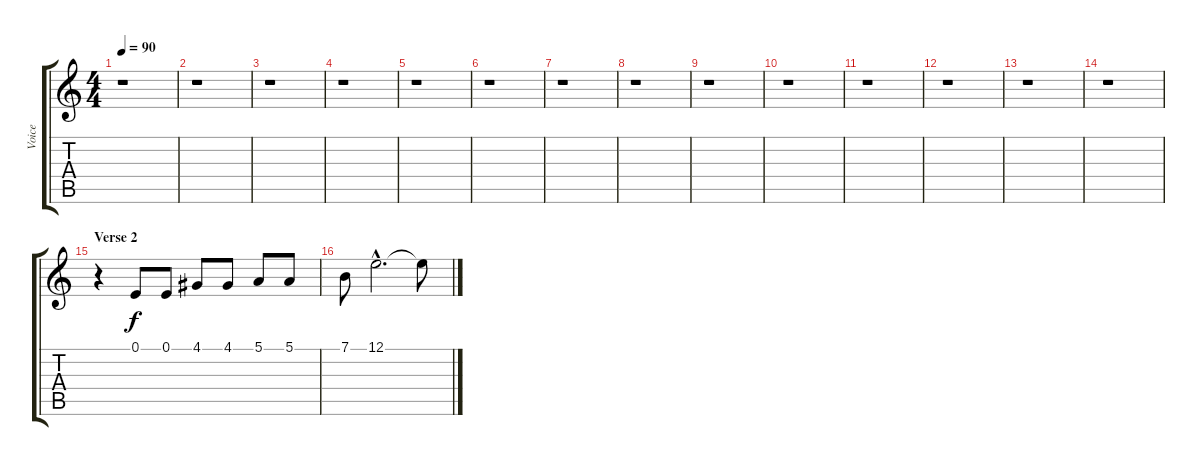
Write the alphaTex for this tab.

\track ("Voice" "Voice") {instrument tenorsax}
\staff {score tabs}
\tuning (E4 B3 G3 D3 A2 E2) {hide}
\ts (4 4)
\tempo 90
\clef g2
\ks c
r.1{dy f} |
r.1 |
r.1 |
r.1 |
r.1 |
r.1 |
r.1 |
r.1 |
r.1 |
r.1 |
r.1 |
r.1 |
r.1 |
r.1 |
\section ("" "Verse 2")
r.4 0.1.8 0.1.8 4.1.8 4.1.8 5.1.8 5.1.8 |
7.1.8 12.1{hac}.2{d} 12.1{t}.8
